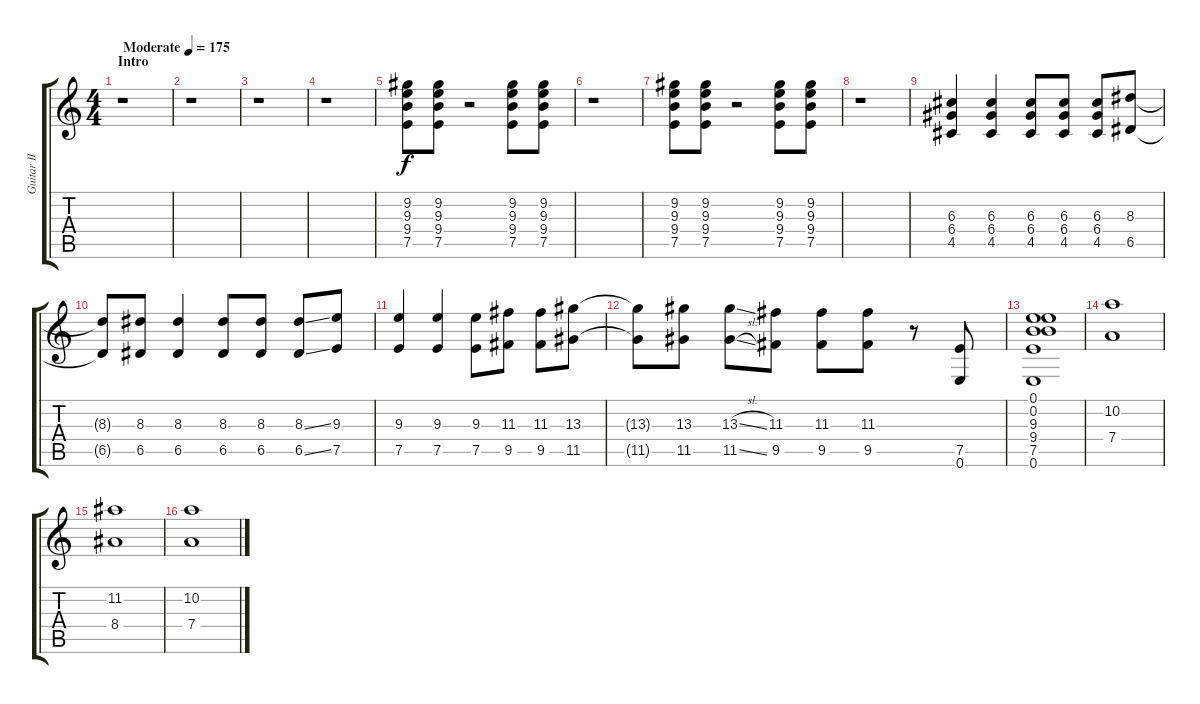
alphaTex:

\track ("Guitar II" "Guitar II") {instrument overdrivenguitar}
\staff {score tabs}
\tuning (E4 B3 G3 D3 A2 E2) {hide}
\ts (4 4)
\section ("" "Intro")
\tempo (175 "Moderate")
\clef g2
\ks c
r.1{dy f instrument overdrivenguitar} |
r.1 |
r.1 |
r.1 |
(9.2 9.3 9.4 7.5).8 (9.2 9.3 9.4 7.5).8 r.2 (9.2 9.3 9.4 7.5).8 (9.2 9.3 9.4 7.5).8 |
r.1 |
(9.2 9.3 9.4 7.5).8 (9.2 9.3 9.4 7.5).8 r.2 (9.2 9.3 9.4 7.5).8 (9.2 9.3 9.4 7.5).8 |
r.1 |
(6.3 6.4 4.5).4 (6.3 6.4 4.5).4 (6.3 6.4 4.5).8 (6.3 6.4 4.5).8 (6.3 6.4 4.5).8 (8.3 6.5).8 |
(8.3{t} 6.5{t}).8 (8.3 6.5).8 (8.3 6.5).4 (8.3 6.5).8 (8.3 6.5).8 (8.3{ss} 6.5{ss}).8 (9.3 7.5).8 |
(9.3 7.5).4 (9.3 7.5).4 (9.3 7.5).8 (11.3 9.5).8 (11.3 9.5).8 (13.3 11.5).8 |
(13.3{t} 11.5{t}).8 (13.3 11.5).8 (13.3{sl} 11.5{sl}).8 (11.3 9.5).8 (11.3 9.5).8 (11.3 9.5).8 r.8 (7.5 0.6).8 |
(0.1 0.2 9.3 9.4 7.5 0.6).1 |
(10.2 7.4).1 |
(11.2 8.4).1 |
(10.2 7.4).1
